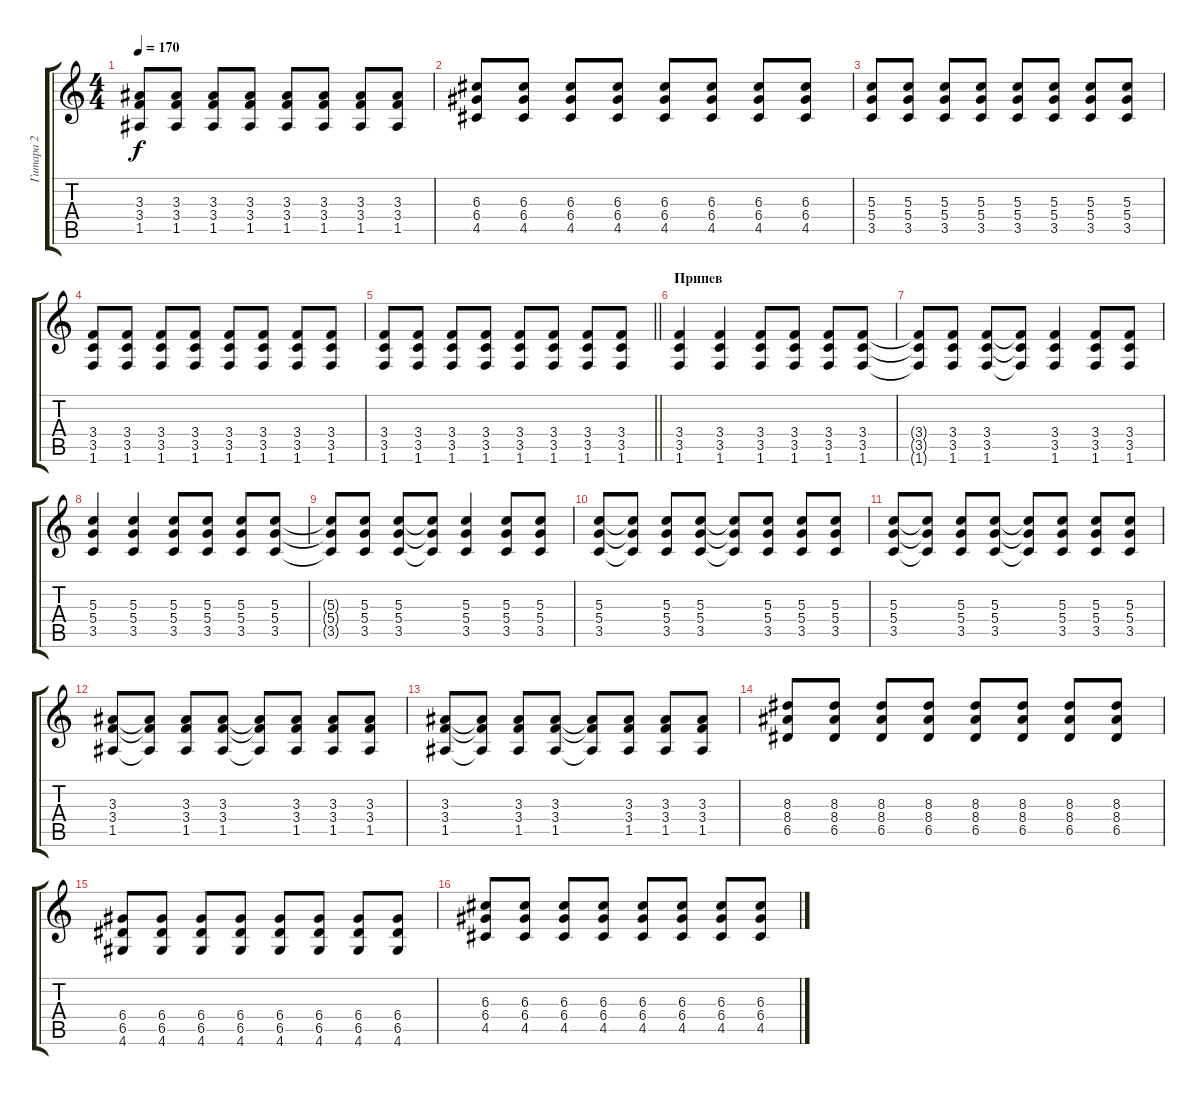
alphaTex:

\track ("Гитара 2" "Гитара 2") {instrument overdrivenguitar}
\staff {score tabs}
\tuning (E4 B3 G3 D3 A2 E2) {hide}
\ts (4 4)
\tempo 170
\clef g2
\ks c
(3.3 3.4 1.5).8{dy f} (3.3 3.4 1.5).8 (3.3 3.4 1.5).8 (3.3 3.4 1.5).8 (3.3 3.4 1.5).8 (3.3 3.4 1.5).8 (3.3 3.4 1.5).8 (3.3 3.4 1.5).8 |
(6.3 6.4 4.5).8 (6.3 6.4 4.5).8 (6.3 6.4 4.5).8 (6.3 6.4 4.5).8 (6.3 6.4 4.5).8 (6.3 6.4 4.5).8 (6.3 6.4 4.5).8 (6.3 6.4 4.5).8 |
(5.3 5.4 3.5).8 (5.3 5.4 3.5).8 (5.3 5.4 3.5).8 (5.3 5.4 3.5).8 (5.3 5.4 3.5).8 (5.3 5.4 3.5).8 (5.3 5.4 3.5).8 (5.3 5.4 3.5).8 |
(3.4 3.5 1.6).8 (3.4 3.5 1.6).8 (3.4 3.5 1.6).8 (3.4 3.5 1.6).8 (3.4 3.5 1.6).8 (3.4 3.5 1.6).8 (3.4 3.5 1.6).8 (3.4 3.5 1.6).8 |
\barLineRight lightlight
(3.4 3.5 1.6).8 (3.4 3.5 1.6).8 (3.4 3.5 1.6).8 (3.4 3.5 1.6).8 (3.4 3.5 1.6).8 (3.4 3.5 1.6).8 (3.4 3.5 1.6).8 (3.4 3.5 1.6).8 |
\section ("" "Припев")
(3.4 3.5 1.6).4 (3.4 3.5 1.6).4 (3.4 3.5 1.6).8 (3.4 3.5 1.6).8 (3.4 3.5 1.6).8 (3.4 3.5 1.6).8 |
(3.4{t} 3.5{t} 1.6{t}).8 (3.4 3.5 1.6).8 (3.4 3.5 1.6).8 (3.4{t} 3.5{t} 1.6{t}).8 (3.4 3.5 1.6).4 (3.4 3.5 1.6).8 (3.4 3.5 1.6).8 |
(5.3 5.4 3.5).4 (5.3 5.4 3.5).4 (5.3 5.4 3.5).8 (5.3 5.4 3.5).8 (5.3 5.4 3.5).8 (5.3 5.4 3.5).8 |
(5.3{t} 5.4{t} 3.5{t}).8 (5.3 5.4 3.5).8 (5.3 5.4 3.5).8 (5.3{t} 5.4{t} 3.5{t}).8 (5.3 5.4 3.5).4 (5.3 5.4 3.5).8 (5.3 5.4 3.5).8 |
(5.3 5.4 3.5).8 (5.3{t} 5.4{t} 3.5{t}).8 (5.3 5.4 3.5).8 (5.3 5.4 3.5).8 (5.3{t} 5.4{t} 3.5{t}).8 (5.3 5.4 3.5).8 (5.3 5.4 3.5).8 (5.3 5.4 3.5).8 |
(5.3 5.4 3.5).8 (5.3{t} 5.4{t} 3.5{t}).8 (5.3 5.4 3.5).8 (5.3 5.4 3.5).8 (5.3{t} 5.4{t} 3.5{t}).8 (5.3 5.4 3.5).8 (5.3 5.4 3.5).8 (5.3 5.4 3.5).8 |
(3.3 3.4 1.5).8 (3.3{t} 3.4{t} 1.5{t}).8 (3.3 3.4 1.5).8 (3.3 3.4 1.5).8 (3.3{t} 3.4{t} 1.5{t}).8 (3.3 3.4 1.5).8 (3.3 3.4 1.5).8 (3.3 3.4 1.5).8 |
(3.3 3.4 1.5).8 (3.3{t} 3.4{t} 1.5{t}).8 (3.3 3.4 1.5).8 (3.3 3.4 1.5).8 (3.3{t} 3.4{t} 1.5{t}).8 (3.3 3.4 1.5).8 (3.3 3.4 1.5).8 (3.3 3.4 1.5).8 |
(8.3 8.4 6.5).8 (8.3 8.4 6.5).8 (8.3 8.4 6.5).8 (8.3 8.4 6.5).8 (8.3 8.4 6.5).8 (8.3 8.4 6.5).8 (8.3 8.4 6.5).8 (8.3 8.4 6.5).8 |
(6.4 6.5 4.6).8 (6.4 6.5 4.6).8 (6.4 6.5 4.6).8 (6.4 6.5 4.6).8 (6.4 6.5 4.6).8 (6.4 6.5 4.6).8 (6.4 6.5 4.6).8 (6.4 6.5 4.6).8 |
(6.3 6.4 4.5).8 (6.3 6.4 4.5).8 (6.3 6.4 4.5).8 (6.3 6.4 4.5).8 (6.3 6.4 4.5).8 (6.3 6.4 4.5).8 (6.3 6.4 4.5).8 (6.3 6.4 4.5).8
